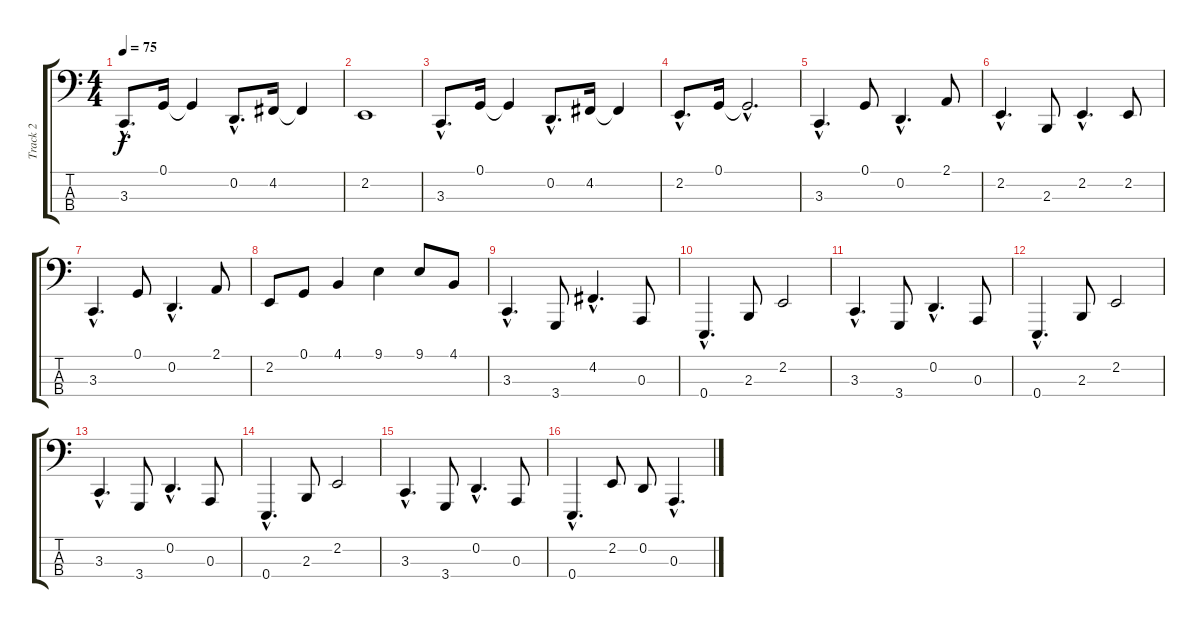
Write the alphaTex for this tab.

\track ("Track 2" "Track 2") {instrument electricgrandpiano}
\staff {score tabs}
\tuning (G2 D2 A1 E1) {hide}
\ts (4 4)
\tempo 75
\clef f4
\ks c
3.3{hac}.8{d dy f instrument electricgrandpiano} 0.1.16 0.1{t}.4 0.2{hac}.8{d} 4.2.16 4.2{t}.4 |
2.2.1 |
3.3{hac}.8{d} 0.1.16 0.1{t}.4 0.2{hac}.8{d} 4.2.16 4.2{t}.4 |
2.2{hac}.8{d} 0.1.16 0.1{hac t}.2{d} |
3.3{hac}.4{d} 0.1.8 0.2{hac}.4{d} 2.1.8 |
2.2{hac}.4{d} 2.3.8 2.2{hac}.4{d} 2.2.8 |
3.3{hac}.4{d} 0.1.8 0.2{hac}.4{d} 2.1.8 |
2.2.8 0.1.8 4.1.4 9.1.4 9.1.8 4.1.8 |
3.3{hac}.4{d} 3.4.8 4.2{hac}.4{d} 0.3.8 |
0.4{hac}.4{d} 2.3.8 2.2.2 |
3.3{hac}.4{d} 3.4.8 0.2{hac}.4{d} 0.3.8 |
0.4{hac}.4{d} 2.3.8 2.2.2 |
3.3{hac}.4{d} 3.4.8 0.2{hac}.4{d} 0.3.8 |
0.4{hac}.4{d} 2.3.8 2.2.2 |
3.3{hac}.4{d} 3.4.8 0.2{hac}.4{d} 0.3.8 |
0.4{hac}.4{d} 2.2.8 0.2.8 0.3{hac}.4{d}
